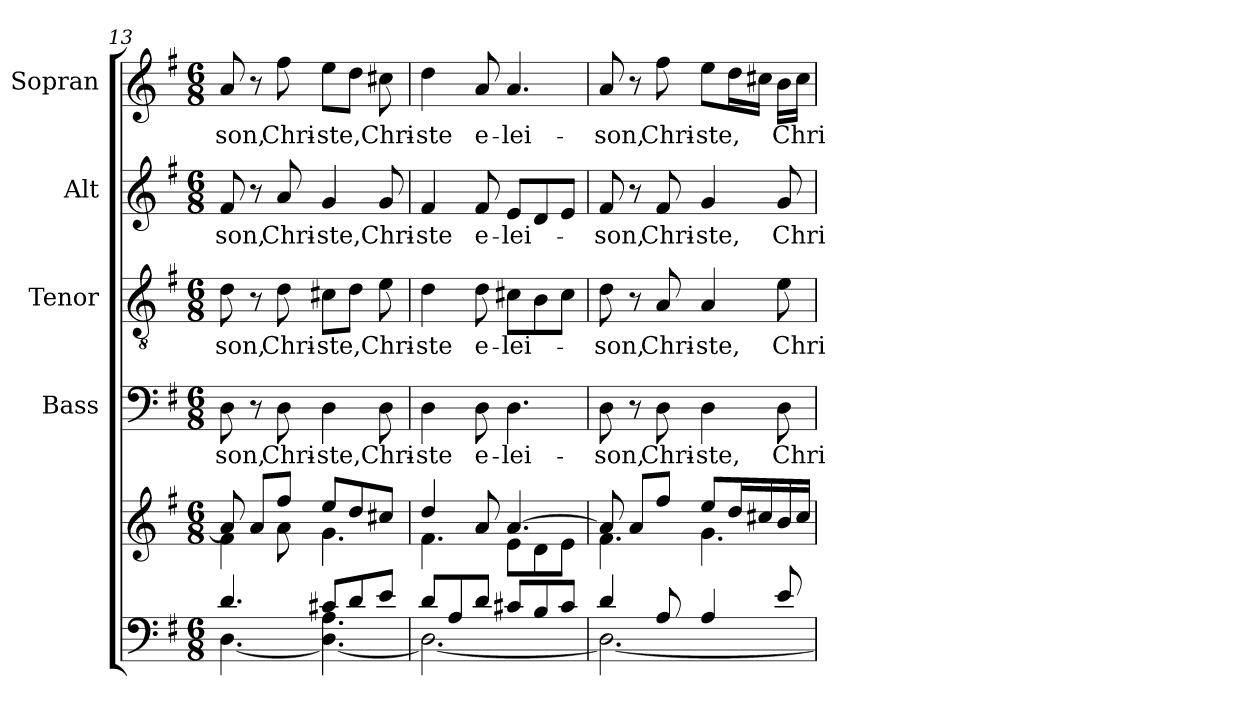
**kern	**kern	**kern	**text	**kern	**text	**kern	**text	**kern	**text
*part5	*part5	*part4	*part4	*part3	*part3	*part2	*part2	*part1	*part1
*staff6	*staff5	*staff4	*staff4	*staff3	*staff3	*staff2	*staff2	*staff1	*staff1
*	*	*I"Bass	*	*I"Tenor	*	*I"Alt	*	*I"Sopran	*
*	*	*I'B.	*	*I'T.	*	*I'A.	*	*I'S.	*
*clefF4	*clefG2	*clefF4	*	*clefGv2	*	*clefG2	*	*clefG2	*
*k[f#]	*k[f#]	*k[f#]	*	*k[f#]	*	*k[f#]	*	*k[f#]	*
*G:	*G:	*G:	*	*G:	*	*G:	*	*G:	*
*M6/8	*M6/8	*M6/8	*	*M6/8	*	*M6/8	*	*M6/8	*
=13	=13	=13	=13	=13	=13	=13	=13	=13	=13
*^	*^	*	*	*	*	*	*	*	*
!	!	!	!	!	!LO:LY:b	!	!LO:LY:b	!	!LO:LY:b	!	!LO:LY:b
4.d/	[<4.D\	8a/]	4f#\	8D\	-son,	8d\	-son,	8f#/	-son,	8a/	-son,
.	.	8a/L	.	8r	.	8r	.	8r	.	8r	.
!	!	!	!	!	!LO:LY:b	!	!LO:LY:b	!	!LO:LY:b	!	!LO:LY:b
.	.	8ff#/J	8a\	8D\	Chri-	8d\	Chri-	8a/	Chri-	8ff#\	Chri-
!	!	!	!	!	!LO:LY:b	!	!LO:LY:b	!	!LO:LY:b	!	!LO:LY:b
8c#X/L	4.D\_ 4.A\	8ee/L	4.g\	4D\	-ste,	8c#X\L	-ste,	4g/	-ste,	8ee\L	-ste,
8d/	.	8dd/	.	.	.	8d\J	.	.	.	8dd\J	.
!	!	!	!	!	!LO:LY:b	!	!LO:LY:b	!	!LO:LY:b	!	!LO:LY:b
8e/J	.	8cc#X/J	.	8D\	Chri-	8e\	Chri-	8g/	Chri-	8cc#X\	Chri-
!!LO:LB:g=z
=14	=14	=14	=14	=14	=14	=14	=14	=14	=14	=14	=14
!	!	!	!	!	!LO:LY:b	!	!LO:LY:b	!	!LO:LY:b	!	!LO:LY:b
8d/L	2.D\_	4dd/	4.f#\	4D\	-ste	4d\	-ste	4f#/	-ste	4dd\	-ste
8A/	.	.	.	.	.	.	.	.	.	.	.
!	!	!	!	!	!LO:LY:b	!	!LO:LY:b	!	!LO:LY:b	!	!LO:LY:b
8d/J	.	8a/	.	8D\	e-	8d\	e-	8f#/	e-	8a/	e-
!	!	!	!	!	!LO:LY:b	!	!LO:LY:b	!	!LO:LY:b	!	!LO:LY:b
8c#X/L	.	[>4.a/	8e\L	4.D\	-lei-	8c#X\L	-lei-	8e/L	-lei-	4.a/	-lei-
8B/	.	.	8d\	.	.	8B\	.	8d/	.	.	.
8c#/J	.	.	8e\J	.	.	8c#\J	.	8e/J	.	.	.
=15	=15	=15	=15	=15	=15	=15	=15	=15	=15	=15	=15
!	!	!	!	!	!LO:LY:b	!	!LO:LY:b	!	!LO:LY:b	!	!LO:LY:b
4d/	2.D\_	8a/]	4.f#\	8D\	-son,	8d\	-son,	8f#/	-son,	8a/	-son,
.	.	8a/L	.	8r	.	8r	.	8r	.	8r	.
!	!	!	!	!	!LO:LY:b	!	!LO:LY:b	!	!LO:LY:b	!	!LO:LY:b
8A/	.	8ff#/J	.	8D\	Chri-	8A/	Chri-	8f#/	Chri-	8ff#\	Chri-
!	!	!	!	!	!LO:LY:b	!	!LO:LY:b	!	!LO:LY:b	!	!LO:LY:b
4A/	.	8ee/L	4.g\	4D\	-ste,	4A/	-ste,	4g/	-ste,	8ee\L	-ste,
.	.	16dd/L	.	.	.	.	.	.	.	16dd\L	.
.	.	16cc#X/	.	.	.	.	.	.	.	16cc#X\JJ	.
!	!	!	!	!	!LO:LY:b	!	!LO:LY:b	!	!LO:LY:b	!	!LO:LY:b
8e/	.	16b/	.	8D\	Chri-	8e\	Chri-	8g/	Chri-	16b\LL	Chri-
.	.	16cc#/JJ	.	.	.	.	.	.	.	16cc#\JJ	.
*v	*v	*	*	*	*	*	*	*	*	*	*
*	*v	*v	*	*	*	*	*	*	*	*
=	=	=	=	=	=	=	=	=	=
*-	*-	*-	*-	*-	*-	*-	*-	*-	*-
